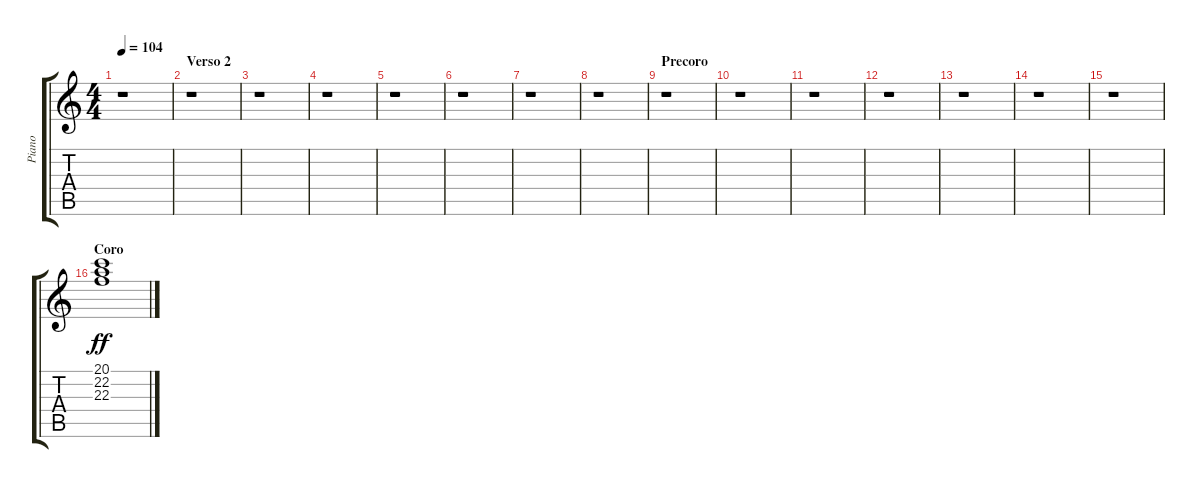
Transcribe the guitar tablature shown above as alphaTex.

\track ("Piano" "Piano") {instrument rockorgan}
\staff {score tabs}
\tuning (E4 B3 G3 D3 A2 E2) {hide}
\ts (4 4)
\tempo 104
\clef g2
\ks c
r.1{dy ff} |
\section ("" "Verso 2")
r.1 |
r.1 |
r.1 |
r.1 |
r.1 |
r.1 |
r.1 |
\section ("" "Precoro")
r.1 |
r.1 |
r.1 |
r.1 |
r.1 |
r.1 |
r.1 |
\section ("" "Coro")
(20.1 22.2 22.3).1
